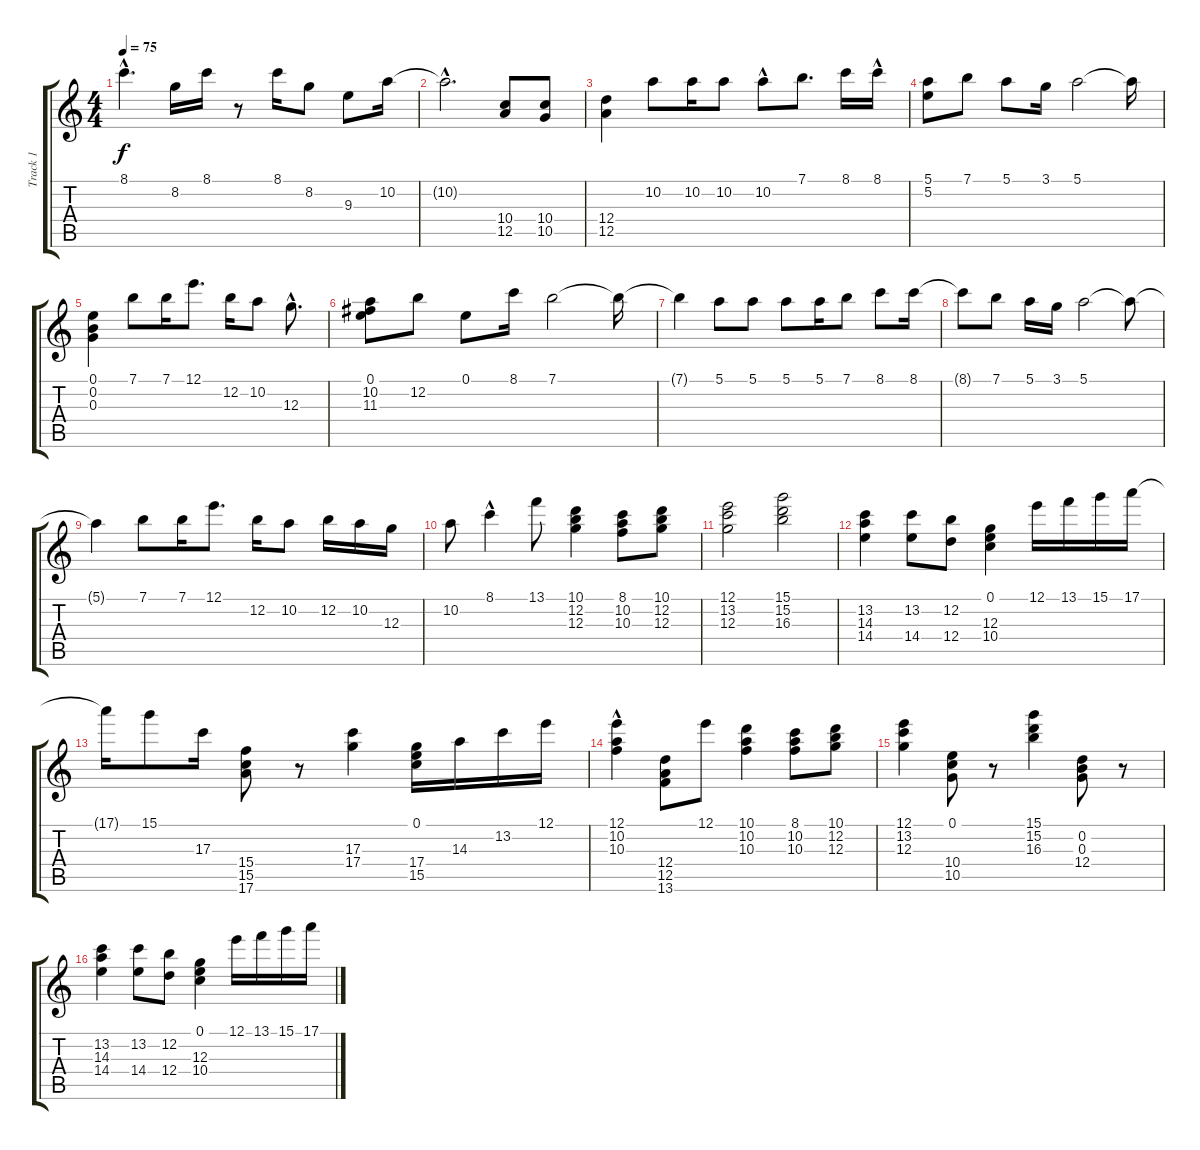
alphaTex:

\track ("Track 1" "Track 1") {instrument acousticguitarnylon}
\staff {score tabs}
\tuning (E4 B3 G3 D3 A2 E2) {hide}
\ts (4 4)
\tempo 75
\clef g2
\ks c
8.1{hac t}.4{d dy f} 8.2.16 8.1.16 r.8 8.1.16 8.2.8 9.3.8 10.2.16 |
10.2{hac t}.2{d} (10.4 12.5).8 (10.4 10.5).8 |
(12.4 12.5).4 10.2.8 10.2.16 10.2.8 10.2{hac}.8 7.1.8{d} 8.1.16 8.1{hac}.16 |
(5.1 5.2).8 7.1.8 5.1.8 3.1.16 5.1.2 5.1{t}.16 |
(0.1 0.2 0.3).4 7.1.8 7.1.16 12.1.8{d} 12.2.16 10.2.8 12.3{hac}.8{d} |
(0.1 10.2 11.3).8 12.2.8 0.1.8 8.1.16 7.1.2 7.1{t}.16 |
7.1{t}.4 5.1.8 5.1.8 5.1.8 5.1.16 7.1.8 8.1.8 8.1.16 |
8.1{t}.8 7.1.8 5.1.16 3.1.16 5.1.2 5.1{t}.8 |
5.1{t}.4 7.1.8 7.1.16 12.1.8{d} 12.2.16 10.2.8 12.2.16 10.2.16 12.3.16 |
10.2.8 8.1{hac}.4 13.1.8 (10.1 12.2 12.3).4 (8.1 10.2 10.3).8 (10.1 12.2 12.3).8 |
(12.1 13.2 12.3).2 (15.1 15.2 16.3).2 |
(13.2 14.3 14.4).4 (13.2 14.4).8 (12.2 12.4).8 (0.1 12.3 10.4).4 12.1.16 13.1.16 15.1.16 17.1.16 |
17.1{t}.16 15.1.8 17.3.16 (15.4 15.5 17.6).8 r.8 (17.3 17.4).4 (0.1 17.4 15.5).16 14.3.16 13.2.16 12.1.16 |
(12.1{hac} 10.2{hac} 10.3{hac}).4 (12.4 12.5 13.6).8 12.1.8 (10.1 10.2 10.3).4 (8.1 10.2 10.3).8 (10.1 12.2 12.3).8 |
(12.1 13.2 12.3).4 (0.1 10.4 10.5).8 r.8 (15.1 15.2 16.3).4 (0.2 0.3 12.4).8 r.8 |
(13.2 14.3 14.4).4 (13.2 14.4).8 (12.2 12.4).8 (0.1 12.3 10.4).4 12.1.16 13.1.16 15.1.16 17.1.16
